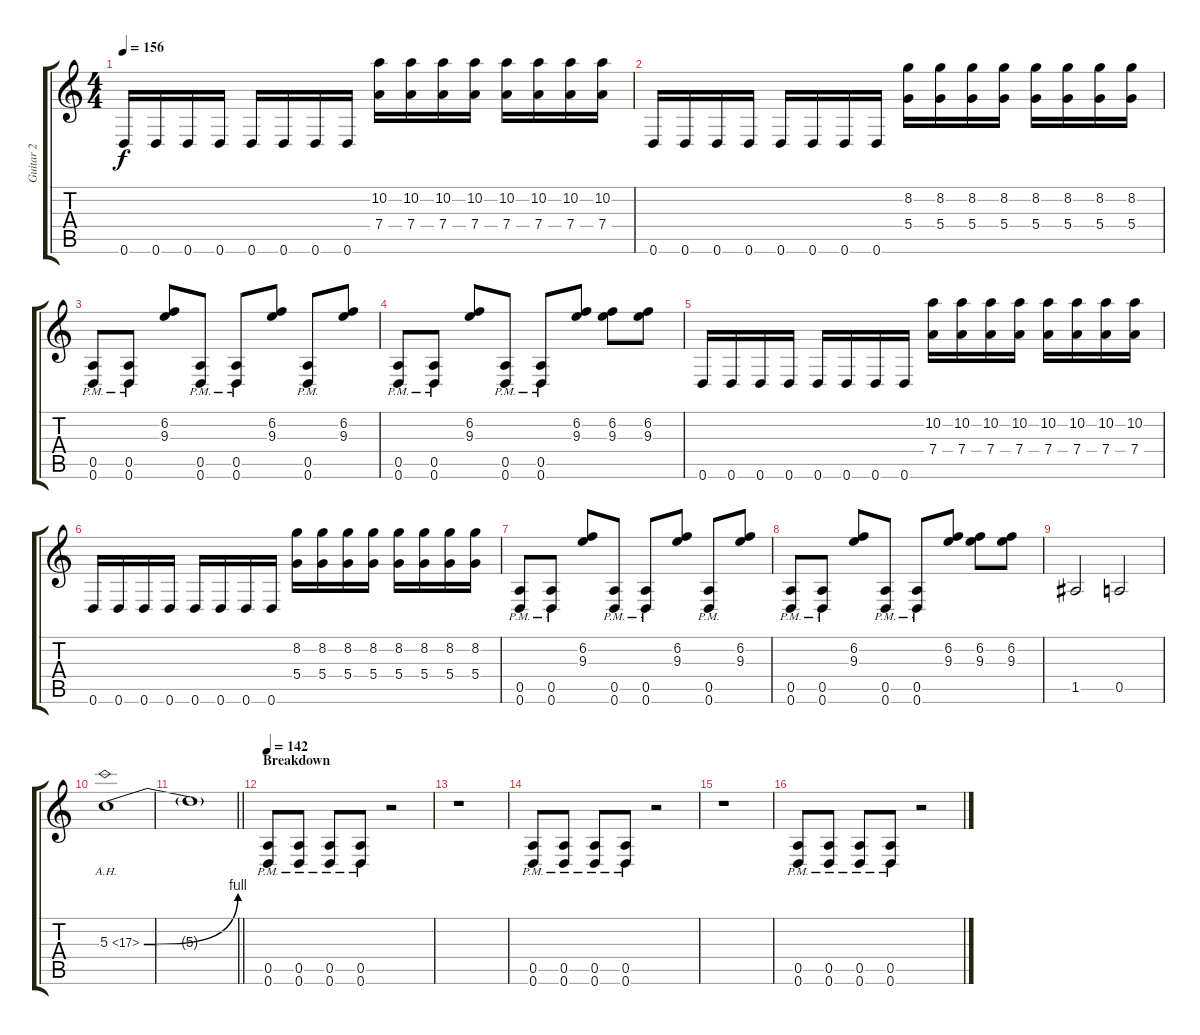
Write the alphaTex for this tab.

\track ("Guitar 2" "Guitar 2") {instrument distortionguitar}
\staff {score tabs}
\tuning (E4 B3 G3 D3 A2 D2) {hide}
\ts (4 4)
\tempo 156
\clef g2
\ks c
0.6.16{dy f} 0.6.16 0.6.16 0.6.16 0.6.16 0.6.16 0.6.16 0.6.16 (10.2 7.4).16 (10.2 7.4).16 (10.2 7.4).16 (10.2 7.4).16 (10.2 7.4).16 (10.2 7.4).16 (10.2 7.4).16 (10.2 7.4).16 |
0.6.16 0.6.16 0.6.16 0.6.16 0.6.16 0.6.16 0.6.16 0.6.16 (8.2 5.4).16 (8.2 5.4).16 (8.2 5.4).16 (8.2 5.4).16 (8.2 5.4).16 (8.2 5.4).16 (8.2 5.4).16 (8.2 5.4).16 |
(0.5{pm} 0.6{pm}).8 (0.5{pm} 0.6{pm}).8 (6.2 9.3).8 (0.5{pm} 0.6{pm}).8 (0.5{pm} 0.6{pm}).8 (6.2 9.3).8 (0.5{pm} 0.6{pm}).8 (6.2 9.3).8 |
(0.5{pm} 0.6{pm}).8 (0.5{pm} 0.6{pm}).8 (6.2 9.3).8 (0.5{pm} 0.6{pm}).8 (0.5{pm} 0.6{pm}).8 (6.2 9.3).8 (6.2 9.3).8 (6.2 9.3).8 |
0.6.16 0.6.16 0.6.16 0.6.16 0.6.16 0.6.16 0.6.16 0.6.16 (10.2 7.4).16 (10.2 7.4).16 (10.2 7.4).16 (10.2 7.4).16 (10.2 7.4).16 (10.2 7.4).16 (10.2 7.4).16 (10.2 7.4).16 |
0.6.16 0.6.16 0.6.16 0.6.16 0.6.16 0.6.16 0.6.16 0.6.16 (8.2 5.4).16 (8.2 5.4).16 (8.2 5.4).16 (8.2 5.4).16 (8.2 5.4).16 (8.2 5.4).16 (8.2 5.4).16 (8.2 5.4).16 |
(0.5{pm} 0.6{pm}).8 (0.5{pm} 0.6{pm}).8 (6.2 9.3).8 (0.5{pm} 0.6{pm}).8 (0.5{pm} 0.6{pm}).8 (6.2 9.3).8 (0.5{pm} 0.6{pm}).8 (6.2 9.3).8 |
(0.5{pm} 0.6{pm}).8 (0.5{pm} 0.6{pm}).8 (6.2 9.3).8 (0.5{pm} 0.6{pm}).8 (0.5{pm} 0.6{pm}).8 (6.2 9.3).8 (6.2 9.3).8 (6.2 9.3).8 |
1.5.2 0.5.2 |
5.3{be (bend 0 0 60 4) ah 12}.1 |
\barLineRight lightlight
5.3{t}.1 |
\section ("" "Breakdown")
\tempo 142
(0.5{pm} 0.6{pm}).8 (0.5{pm} 0.6{pm}).8 (0.5{pm} 0.6{pm}).8 (0.5{pm} 0.6{pm}).8 r.2 |
r.1 |
(0.5{pm} 0.6{pm}).8 (0.5{pm} 0.6{pm}).8 (0.5{pm} 0.6{pm}).8 (0.5{pm} 0.6{pm}).8 r.2 |
r.1 |
(0.5{pm} 0.6{pm}).8 (0.5{pm} 0.6{pm}).8 (0.5{pm} 0.6{pm}).8 (0.5{pm} 0.6{pm}).8 r.2
